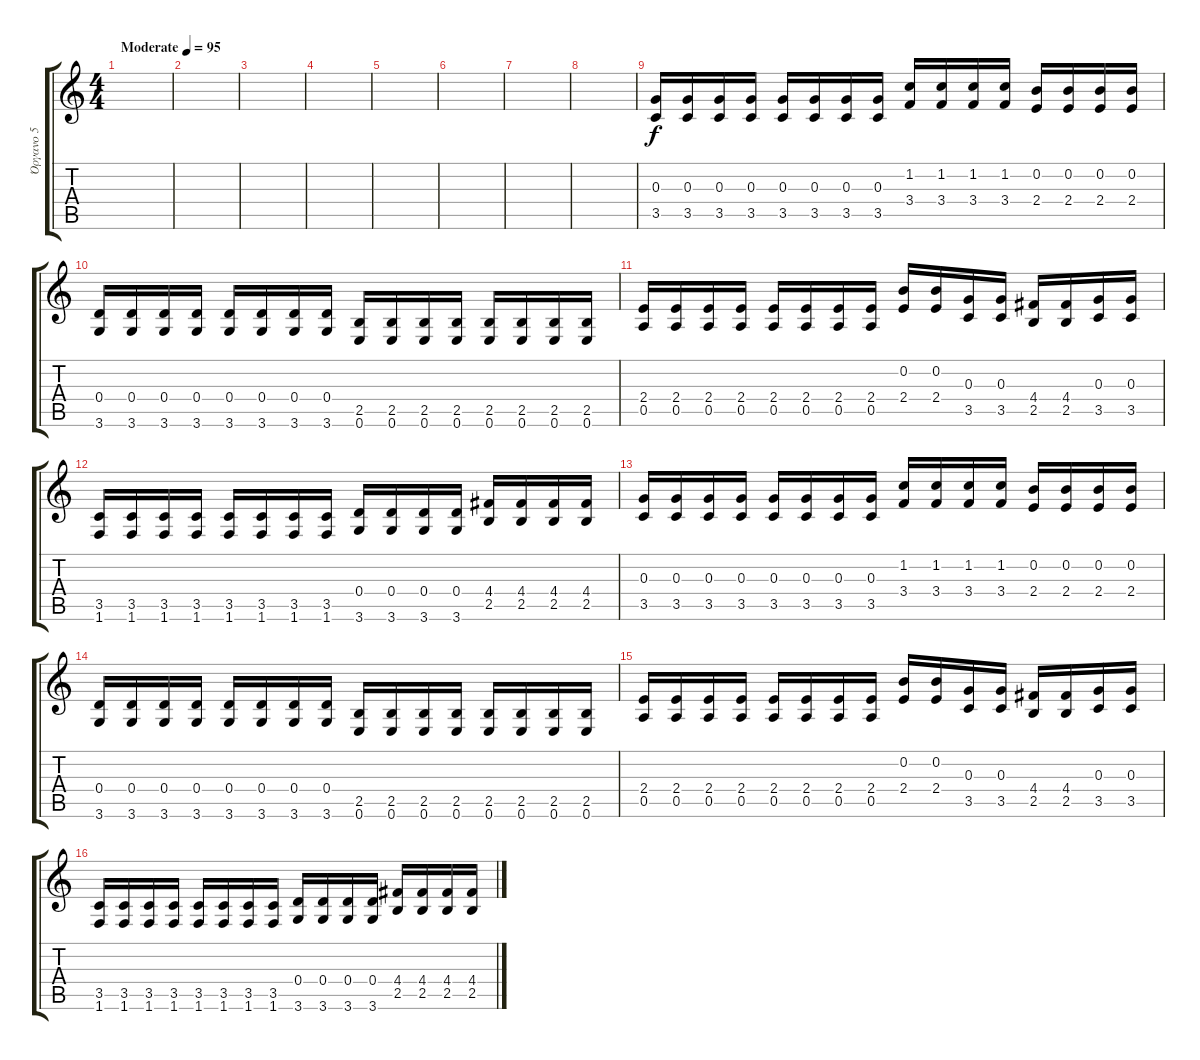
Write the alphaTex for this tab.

\track ("Όργανο 5" "Όργανο 5") {instrument distortionguitar}
\staff {score tabs}
\tuning (E4 B3 G3 D3 A2 E2) {hide}
\ts (4 4)
\tempo (95 "Moderate")
\clef g2
\ks c
|
|
|
|
|
|
|
|
(0.3 3.5).16{balance 12} (0.3 3.5).16 (0.3 3.5).16 (0.3 3.5).16 (0.3 3.5).16 (0.3 3.5).16 (0.3 3.5).16 (0.3 3.5).16 (1.2 3.4).16 (1.2 3.4).16 (1.2 3.4).16 (1.2 3.4).16 (0.2 2.4).16 (0.2 2.4).16 (0.2 2.4).16 (0.2 2.4).16 |
(0.4 3.6).16 (0.4 3.6).16 (0.4 3.6).16 (0.4 3.6).16 (0.4 3.6).16 (0.4 3.6).16 (0.4 3.6).16 (0.4 3.6).16 (2.5 0.6).16 (2.5 0.6).16 (2.5 0.6).16 (2.5 0.6).16 (2.5 0.6).16 (2.5 0.6).16 (2.5 0.6).16 (2.5 0.6).16 |
(2.4 0.5).16 (2.4 0.5).16 (2.4 0.5).16 (2.4 0.5).16 (2.4 0.5).16 (2.4 0.5).16 (2.4 0.5).16 (2.4 0.5).16 (0.2 2.4).16 (0.2 2.4).16 (0.3 3.5).16 (0.3 3.5).16 (4.4 2.5).16 (4.4 2.5).16 (0.3 3.5).16 (0.3 3.5).16 |
(3.5 1.6).16 (3.5 1.6).16 (3.5 1.6).16 (3.5 1.6).16 (3.5 1.6).16 (3.5 1.6).16 (3.5 1.6).16 (3.5 1.6).16 (0.4 3.6).16 (0.4 3.6).16 (0.4 3.6).16 (0.4 3.6).16 (4.4 2.5).16 (4.4 2.5).16 (4.4 2.5).16 (4.4 2.5).16 |
(0.3 3.5).16 (0.3 3.5).16 (0.3 3.5).16 (0.3 3.5).16 (0.3 3.5).16 (0.3 3.5).16 (0.3 3.5).16 (0.3 3.5).16 (1.2 3.4).16 (1.2 3.4).16 (1.2 3.4).16 (1.2 3.4).16 (0.2 2.4).16 (0.2 2.4).16 (0.2 2.4).16 (0.2 2.4).16 |
(0.4 3.6).16 (0.4 3.6).16 (0.4 3.6).16 (0.4 3.6).16 (0.4 3.6).16 (0.4 3.6).16 (0.4 3.6).16 (0.4 3.6).16 (2.5 0.6).16 (2.5 0.6).16 (2.5 0.6).16 (2.5 0.6).16 (2.5 0.6).16 (2.5 0.6).16 (2.5 0.6).16 (2.5 0.6).16 |
(2.4 0.5).16 (2.4 0.5).16 (2.4 0.5).16 (2.4 0.5).16 (2.4 0.5).16 (2.4 0.5).16 (2.4 0.5).16 (2.4 0.5).16 (0.2 2.4).16 (0.2 2.4).16 (0.3 3.5).16 (0.3 3.5).16 (4.4 2.5).16 (4.4 2.5).16 (0.3 3.5).16 (0.3 3.5).16 |
(3.5 1.6).16 (3.5 1.6).16 (3.5 1.6).16 (3.5 1.6).16 (3.5 1.6).16 (3.5 1.6).16 (3.5 1.6).16 (3.5 1.6).16 (0.4 3.6).16 (0.4 3.6).16 (0.4 3.6).16 (0.4 3.6).16 (4.4 2.5).16 (4.4 2.5).16 (4.4 2.5).16 (4.4 2.5).16
